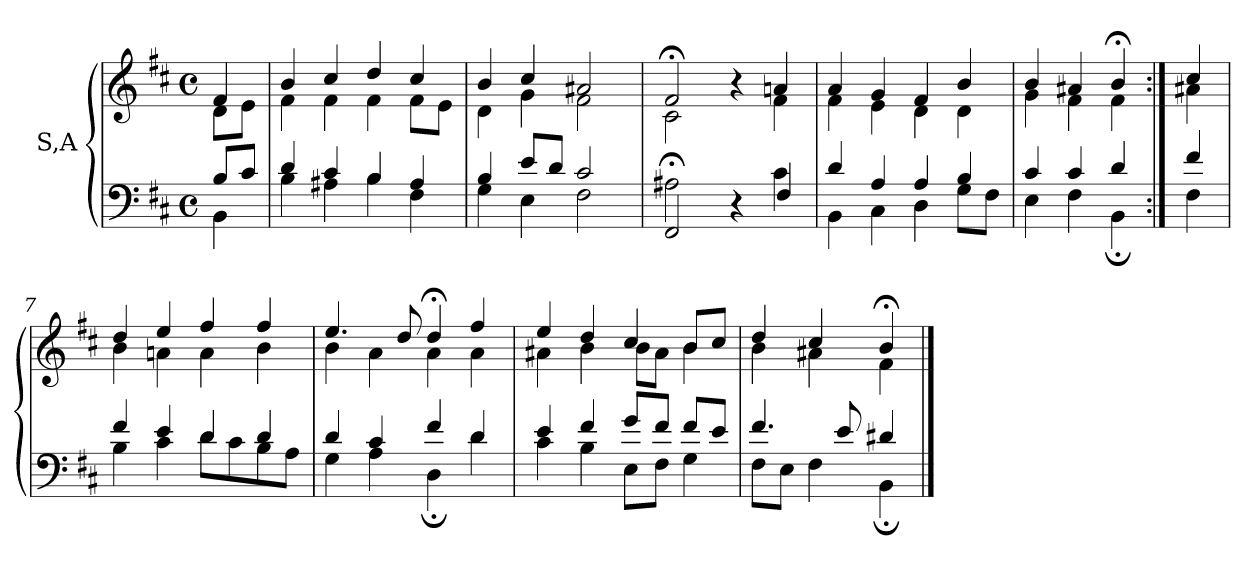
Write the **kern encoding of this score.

**kern	**kern
*part1	*part1
*staff2	*staff1
*I"S,A	*
!!LO:LB:g=z
*clefF4	*clefG2
*k[f#c#]	*k[f#c#]
*M4/4	*M4/4
*met(c)	*met(c)
=	=
*^	*^
8BL	4BB	4f#	8dL
8c#J	.	.	8eJ
=1	=1	=1	=1
4d	4B	4b	4f#
4c#	4A#X	4cc#	4f#
4B	4B	4dd	4f#
4A#	4F#	4cc#	8f#L
.	.	.	8eJ
=2	=2	=2	=2
4B	4G	4b	4d
8eL	4E	4cc#	4g
8dJ	.	.	.
2c#	2F#	2a#X	2f#
=3	=3	=3	=3
*	*^	*	*^
2ryy	2A#X	2FF#;	2f#;<	2c#	2ryy
4ryy	4r	4ryy	4r	4ryy	4ryy
4ryy	4c#	4F#	4an	4f#	4ryy
*	*v	*v	*	*	*
*	*	*	*v	*v
=4	=4	=4	=4
4d	4BB	4a	4f#
4A	4C#	4g	4e
4A	4D	4f#	4d
4B	8GL	4b	4d
.	8F#J	.	.
=1638	=1638	=1638	=1638
4c#	4E	4b	4g
4c#	4F#	4a#X	4f#
4d	4BB;	4b;<	4f#
!!LO:LB:g=z	!!
=1639:|!	=1639:|!	=1639:|!	=1639:|!
4f#	4F#	4cc#	4a#X
=7	=7	=7	=7
4f#	4B	4dd	4b
4e	4c#	4ee	4an
4d	8dL	4ff#	4a
.	8c#	.	.
4d	8B	4ff#	4b
.	8AJ	.	.
=8	=8	=8	=8
4d	4G	4.ee	4b
4c#	4A	.	4a
.	.	8dd	.
4f#	4D;	4dd;<	4a
4d	4d	4ff#	4a
=9	=9	=9	=9
4e	4c#	4ee	4a#X
4f#	4B	4dd	4b
8gL	8EL	4cc#	8bL
8f#J	8F#J	.	8a#J
8f#L	4G	8bL	4b
8eJ	.	8cc#J	.
=10	=10	=10	=10
4.f#	8F#L	4dd	4b
.	8EJ	.	.
.	4F#	4cc#	4a#X
8e	.	.	.
4d#X	4BB;	4b;<	4f#
*v	*v	*	*
*	*v	*v
==	==
*-	*-
